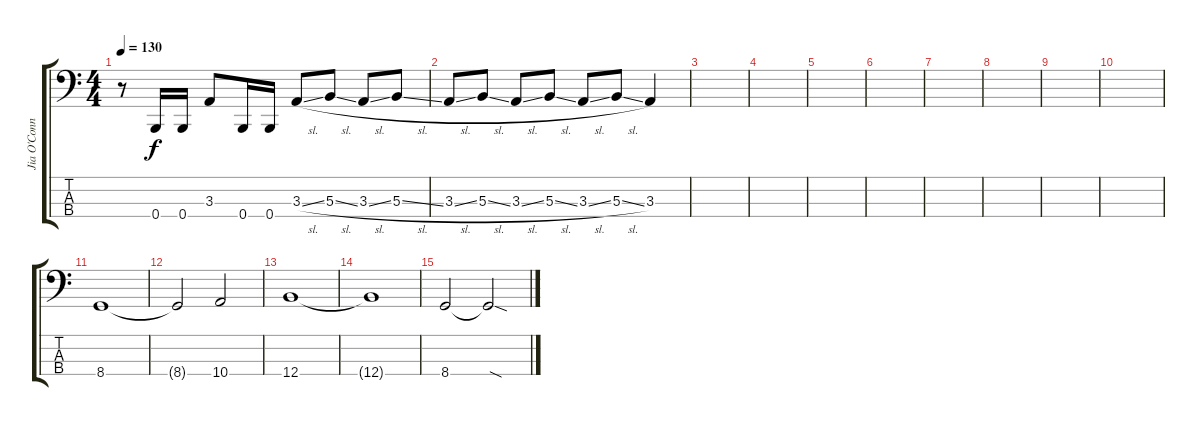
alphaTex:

\track ("Jia O'Connor" "Jia O'Conn") {instrument electricbasspick}
\staff {score tabs}
\tuning (E2 B1 Gb1 B0) {hide}
\ts (4 4)
\tempo 130
\clef f4
\ks c
r.8{dy f} 0.4.16 0.4.16 3.3.8 0.4.16 0.4.16 3.3{sl}.8 5.3{sl}.8 3.3{sl}.8 5.3{sl}.8 |
3.3{sl}.8 5.3{sl}.8 3.3{sl}.8 5.3{sl}.8 3.3{sl}.8 5.3{sl}.8 3.3.4 |
|
|
|
|
|
|
|
|
8.4.1{volume 12} |
8.4{t}.2 10.4.2 |
12.4.1 |
12.4{t}.1 |
8.4.2 8.4{sod t}.2
